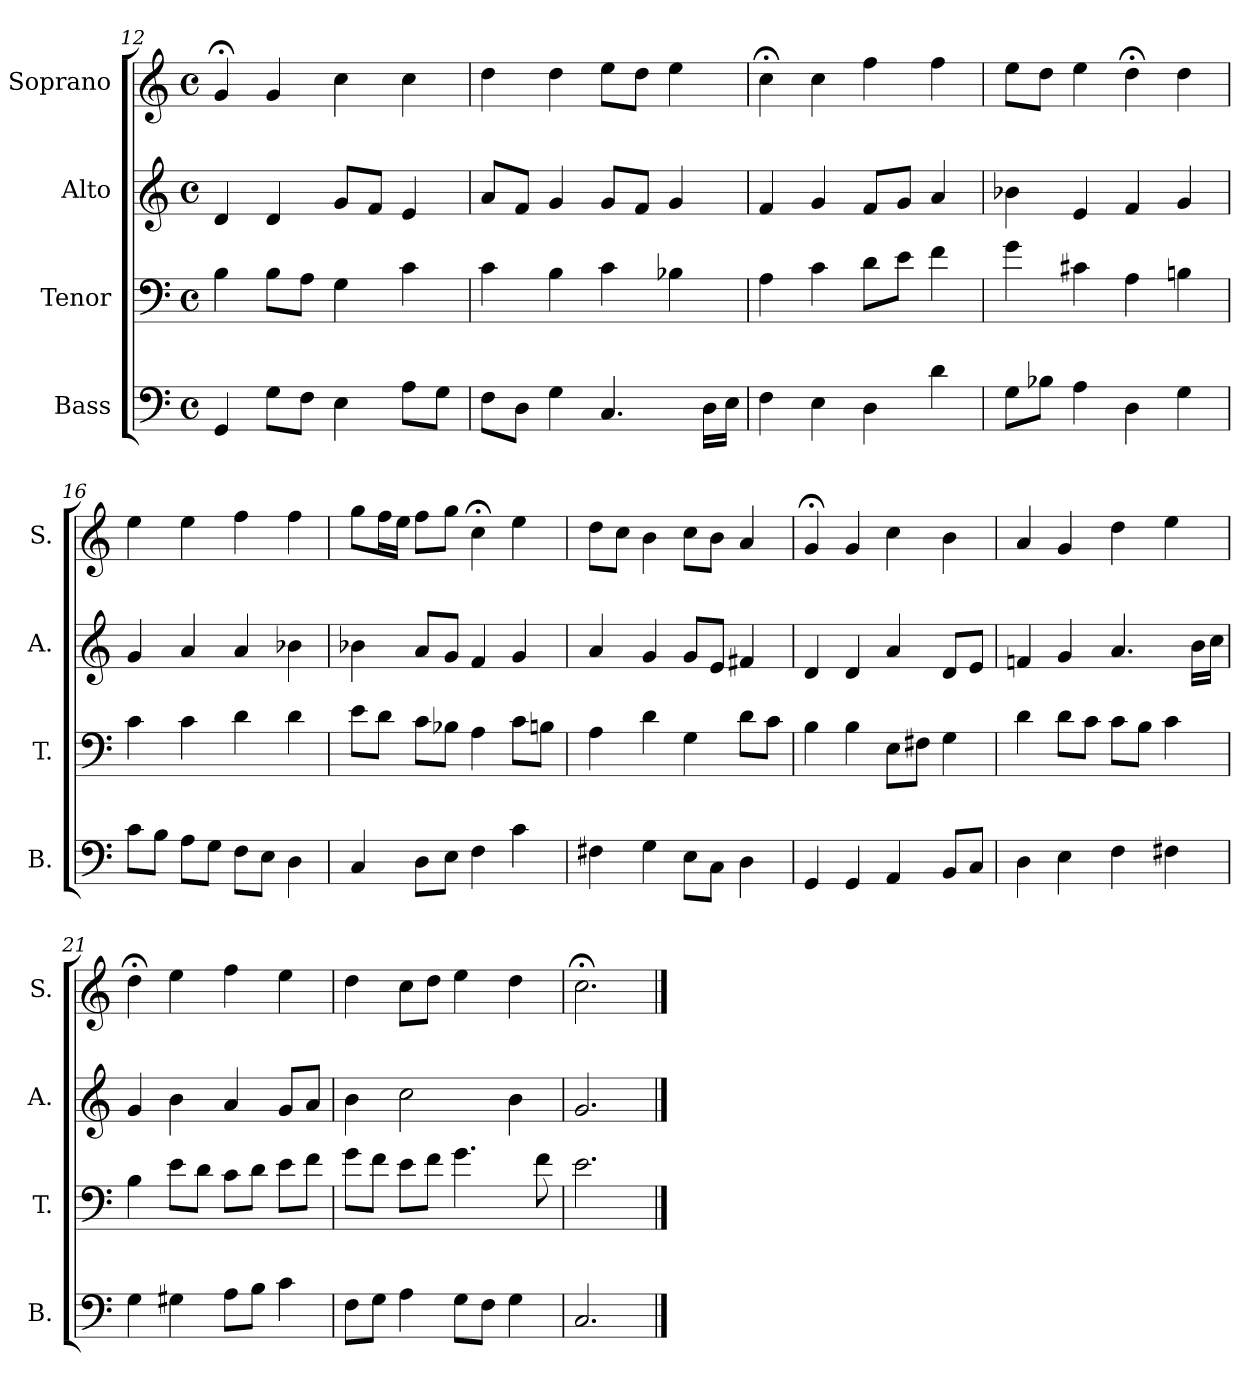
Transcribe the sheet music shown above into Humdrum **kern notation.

**kern	**kern	**kern	**kern
*part4	*part3	*part2	*part1
*staff4	*staff3	*staff2	*staff1
*I"Bass	*I"Tenor	*I"Alto	*I"Soprano
*I'B.	*I'T.	*I'A.	*I'S.
!!LO:PB:g=z
*clefF4	*clefF4	*clefG2	*clefG2
*k[]	*k[]	*k[]	*k[]
*C:	*C:	*C:	*C:
*M4/4	*M4/4	*M4/4	*M4/4
*met(c)	*met(c)	*met(c)	*met(c)
=12	=12	=12	=12
4GG/	4B\	4d/	4g;</
8G\L	8B\L	4d/	4g/
8F\J	8A\J	.	.
4E\	4G\	8g/L	4cc\
.	.	8f/J	.
8A\L	4c\	4e/	4cc\
8G\J	.	.	.
=13	=13	=13	=13
8F\L	4c\	8a/L	4dd\
8D\J	.	8f/J	.
4G\	4B\	4g/	4dd\
4.C/	4c\	8g/L	8ee\L
.	.	8f/J	8dd\J
.	4B-X\	4g/	4ee\
16D\LL	.	.	.
16E\JJ	.	.	.
=14	=14	=14	=14
4F\	4A\	4f/	4cc;<\
4E\	4c\	4g/	4cc\
4D\	8d\L	8f/L	4ff\
.	8e\J	8g/J	.
4d\	4f\	4a/	4ff\
=15	=15	=15	=15
8G\L	4g\	4b-X\	8ee\L
8B-X\J	.	.	8dd\J
4A\	4c#X\	4e/	4ee\
4D\	4A\	4f/	4dd;<\
4G\	4Bn\	4g/	4dd\
!!LO:LB:g=z
=16	=16	=16	=16
8c\L	4c\	4g/	4ee\
8B\J	.	.	.
8A\L	4c\	4a/	4ee\
8G\J	.	.	.
8F\L	4d\	4a/	4ff\
8E\J	.	.	.
4D\	4d\	4b-X\	4ff\
=17	=17	=17	=17
4C/	8e\L	4b-X\	8gg\L
.	8d\J	.	16ff\L
.	.	.	16ee\JJ
8D\L	8c\L	8a/L	8ff\L
8E\J	8B-X\J	8g/J	8gg\J
4F\	4A\	4f/	4cc;<\
4c\	8c\L	4g/	4ee\
.	8Bn\J	.	.
=18	=18	=18	=18
4F#X\	4A\	4a/	8dd\L
.	.	.	8cc\J
4G\	4d\	4g/	4b\
8E\L	4G\	8g/L	8cc\L
8C\J	.	8e/J	8b\J
4D\	8d\L	4f#X/	4a/
.	8c\J	.	.
=19	=19	=19	=19
4GG/	4B\	4d/	4g;</
4GG/	4B\	4d/	4g/
4AA/	8E\L	4a/	4cc\
.	8F#X\J	.	.
8BB/L	4G\	8d/L	4b\
8C/J	.	8e/J	.
!!LO:LB:g=z
=20	=20	=20	=20
4D\	4d\	4fn/	4a/
4E\	8d\L	4g/	4g/
.	8c\J	.	.
4F\	8c\L	4.a/	4dd\
.	8B\J	.	.
4F#X\	4c\	.	4ee\
.	.	16b\LL	.
.	.	16cc\JJ	.
=21	=21	=21	=21
4G\	4B\	4g/	4dd;<\
4G#X\	8e\L	4b\	4ee\
.	8d\J	.	.
8A\L	8c\L	4a/	4ff\
8B\J	8d\J	.	.
4c\	8e\L	8g/L	4ee\
.	8f\J	8a/J	.
=22	=22	=22	=22
8F\L	8g\L	4b\	4dd\
8G\J	8f\J	.	.
4A\	8e\L	2cc\	8cc\L
.	8f\J	.	8dd\J
8G\L	4.g\	.	4ee\
8F\J	.	.	.
4G\	.	4b\	4dd\
.	8f\	.	.
=23	=23	=23	=23
2.C/	2.e\	2.g/	2.cc;<\
==	==	==	==
*-	*-	*-	*-
